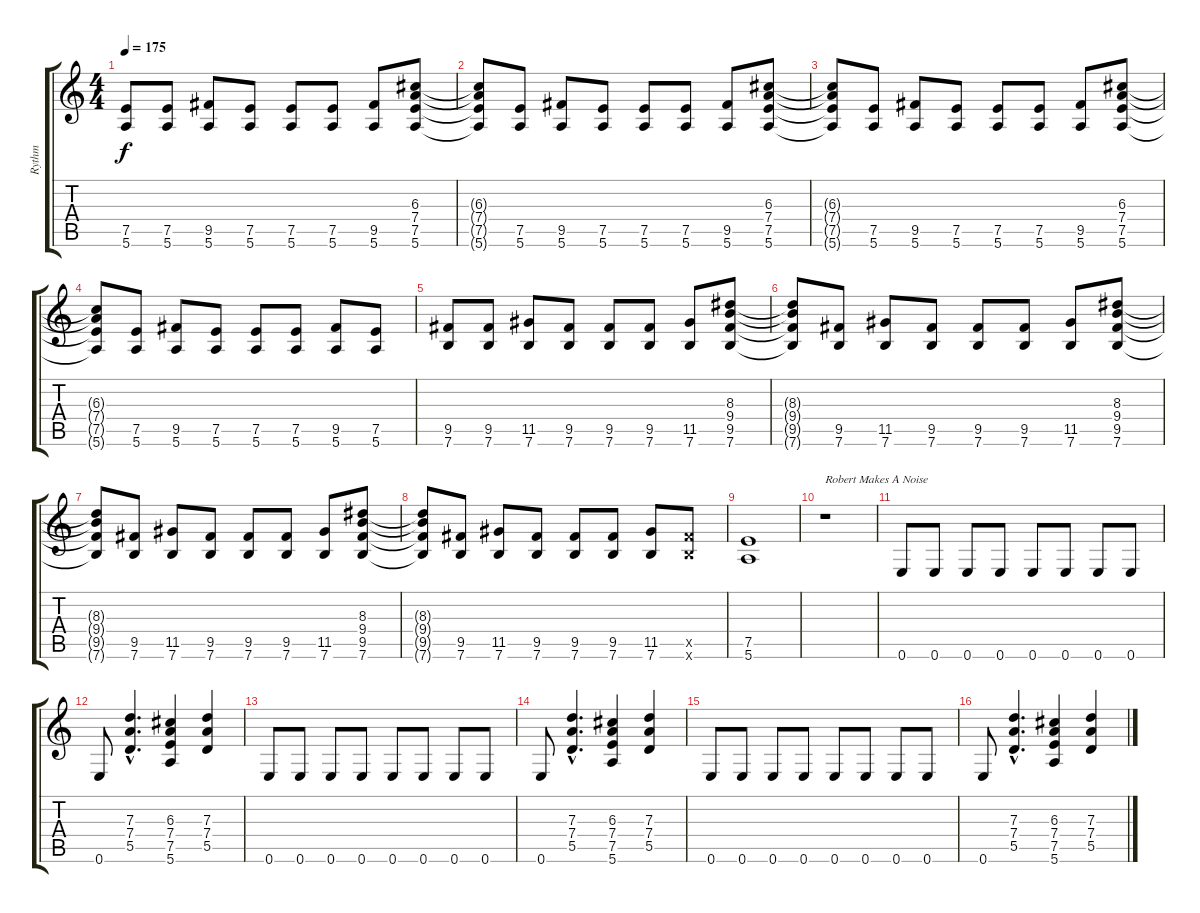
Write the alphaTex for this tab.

\track ("Rythm " "Rythm ") {instrument distortionguitar}
\staff {score tabs}
\tuning (E4 B3 G3 D3 A2 E2) {hide}
\ts (4 4)
\tempo 175
\clef g2
\ks c
(7.5 5.6).8{dy f} (7.5 5.6).8 (9.5 5.6).8 (7.5 5.6).8 (7.5 5.6).8 (7.5 5.6).8 (9.5 5.6).8 (6.3 7.4 7.5 5.6).8 |
(6.3{t} 7.4{t} 7.5{t} 5.6{t}).8 (7.5 5.6).8 (9.5 5.6).8 (7.5 5.6).8 (7.5 5.6).8 (7.5 5.6).8 (9.5 5.6).8 (6.3 7.4 7.5 5.6).8 |
(6.3{t} 7.4{t} 7.5{t} 5.6{t}).8 (7.5 5.6).8 (9.5 5.6).8 (7.5 5.6).8 (7.5 5.6).8 (7.5 5.6).8 (9.5 5.6).8 (6.3 7.4 7.5 5.6).8 |
(6.3{t} 7.4{t} 7.5{t} 5.6{t}).8 (7.5 5.6).8 (9.5 5.6).8 (7.5 5.6).8 (7.5 5.6).8 (7.5 5.6).8 (9.5 5.6).8 (7.5 5.6).8 |
(9.5 7.6).8 (9.5 7.6).8 (11.5 7.6).8 (9.5 7.6).8 (9.5 7.6).8 (9.5 7.6).8 (11.5 7.6).8 (8.3 9.4 9.5 7.6).8 |
(8.3{t} 9.4{t} 9.5{t} 7.6{t}).8 (9.5 7.6).8 (11.5 7.6).8 (9.5 7.6).8 (9.5 7.6).8 (9.5 7.6).8 (11.5 7.6).8 (8.3 9.4 9.5 7.6).8 |
(8.3{t} 9.4{t} 9.5{t} 7.6{t}).8 (9.5 7.6).8 (11.5 7.6).8 (9.5 7.6).8 (9.5 7.6).8 (9.5 7.6).8 (11.5 7.6).8 (8.3 9.4 9.5 7.6).8 |
(8.3{t} 9.4{t} 9.5{t} 7.6{t}).8 (9.5 7.6).8 (11.5 7.6).8 (9.5 7.6).8 (9.5 7.6).8 (9.5 7.6).8 (11.5 7.6).8 (9.5{x} 7.6{x}).8 |
(7.5 5.6).1 |
r.1{txt "Robert Makes A Noise"} |
0.6.8 0.6.8 0.6.8 0.6.8 0.6.8 0.6.8 0.6.8 0.6.8 |
0.6.8 (7.3{hac} 7.4{hac} 5.5{hac}).4{d} (6.3 7.4 7.5 5.6).4 (7.3 7.4 5.5).4 |
0.6.8 0.6.8 0.6.8 0.6.8 0.6.8 0.6.8 0.6.8 0.6.8 |
0.6.8 (7.3{hac} 7.4{hac} 5.5{hac}).4{d} (6.3 7.4 7.5 5.6).4 (7.3 7.4 5.5).4 |
0.6.8 0.6.8 0.6.8 0.6.8 0.6.8 0.6.8 0.6.8 0.6.8 |
0.6.8 (7.3{hac} 7.4{hac} 5.5{hac}).4{d} (6.3 7.4 7.5 5.6).4 (7.3 7.4 5.5).4
